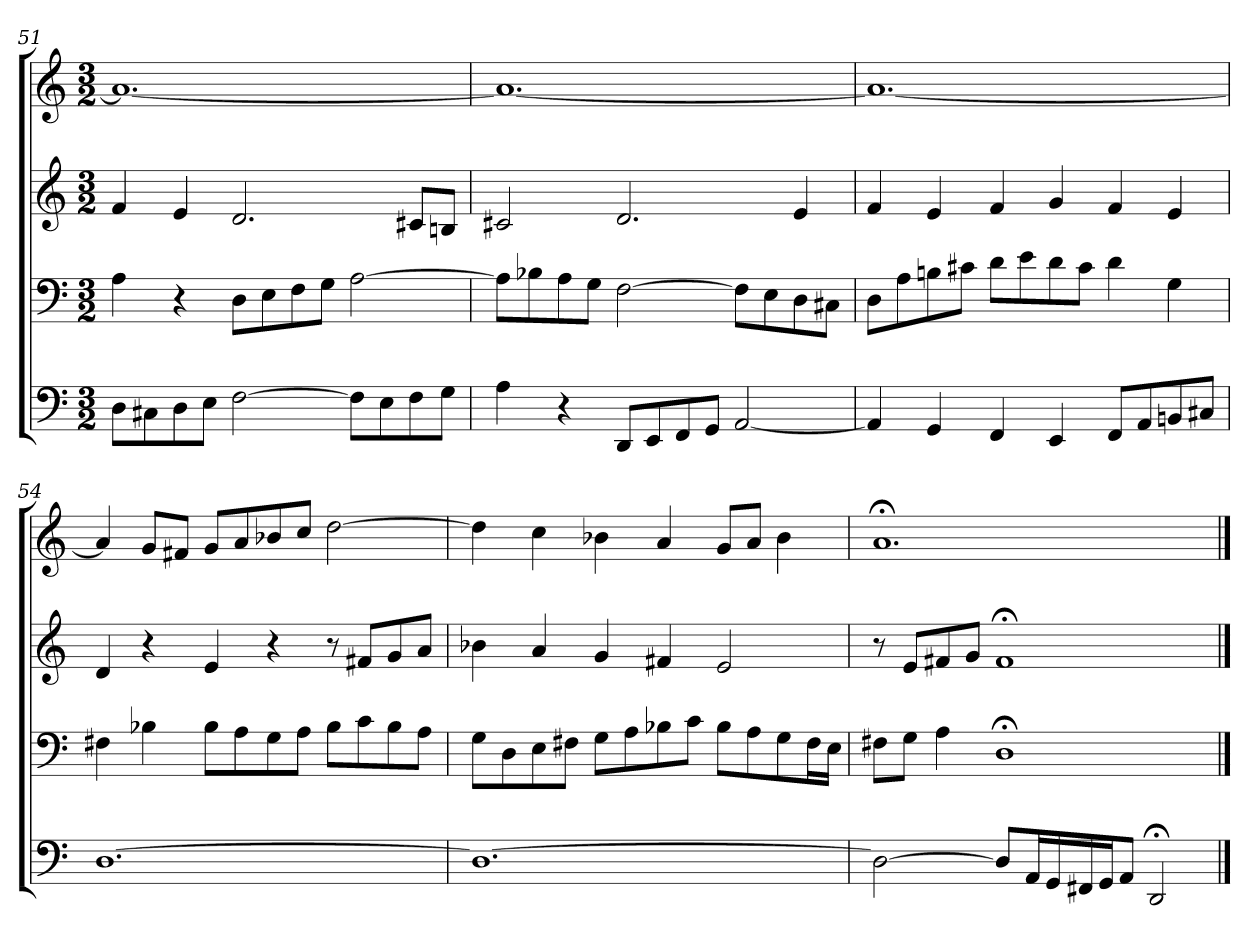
**kern	**kern	**kern	**kern
*part4	*part3	*part2	*part1
*staff4	*staff3	*staff2	*staff1
*M3/2	*M3/2	*M3/2	*M3/2
=51	=51	=51	=51
8DL	4A	4f	1.a_
8C#X	.	.	.
8D	4r	4e	.
8EJ	.	.	.
[2F	8DL	2.d	.
.	8E	.	.
.	8F	.	.
.	8GJ	.	.
8FL]	[2A	.	.
8E	.	.	.
8F	.	8c#XL	.
8GJ	.	8BnJ	.
=52	=52	=52	=52
4A	8AL]	2c#X	1.a_
.	8B-X	.	.
4r	8A	.	.
.	8GJ	.	.
8DDL	[2F	2.d	.
8EE	.	.	.
8FF	.	.	.
8GGJ	.	.	.
[2AA	8FL]	.	.
.	8E	.	.
.	8D	4e	.
.	8C#XJ	.	.
=53	=53	=53	=53
4AA]	8DL	4f	1.a_
.	8A	.	.
4GG	8Bn	4e	.
.	8c#XJ	.	.
4FF	8dL	4f	.
.	8e	.	.
4EE	8d	4g	.
.	8c#J	.	.
8FFL	4d	4f	.
8AA	.	.	.
8BBn	4G	4e	.
8C#XJ	.	.	.
=54	=54	=54	=54
[1.D	4F#X	4d	4a]
.	4B-X	4r	8gL
.	.	.	8f#XJ
.	8B-L	4e	8gL
.	8A	.	8a
.	8G	4r	8b-X
.	8AJ	.	8ccJ
.	8B-L	8r	[2dd
.	8c	8f#XL	.
.	8B-	8g	.
.	8AJ	8aJ	.
=55	=55	=55	=55
1.D_	8GL	4b-X	4dd]
.	8D	.	.
.	8E	4a	4cc
.	8F#XJ	.	.
.	8GL	4g	4b-X
.	8A	.	.
.	8B-X	4f#X	4a
.	8cJ	.	.
.	8B-L	2e	8gL
.	8A	.	8aJ
.	8G	.	4b-
.	16F#L	.	.
.	16EJJ	.	.
=56	=56	=56	=56
2D_	8F#XL	8r	1.a;<
.	8GJ	8eL	.
.	4A	8f#X	.
.	.	8gJ	.
8DL]	1D;<	1f#;<	.
16AAL	.	.	.
16GG	.	.	.
16FF#X	.	.	.
16GGJ	.	.	.
8AAJ	.	.	.
2DD;<	.	.	.
==	==	==	==
*-	*-	*-	*-
